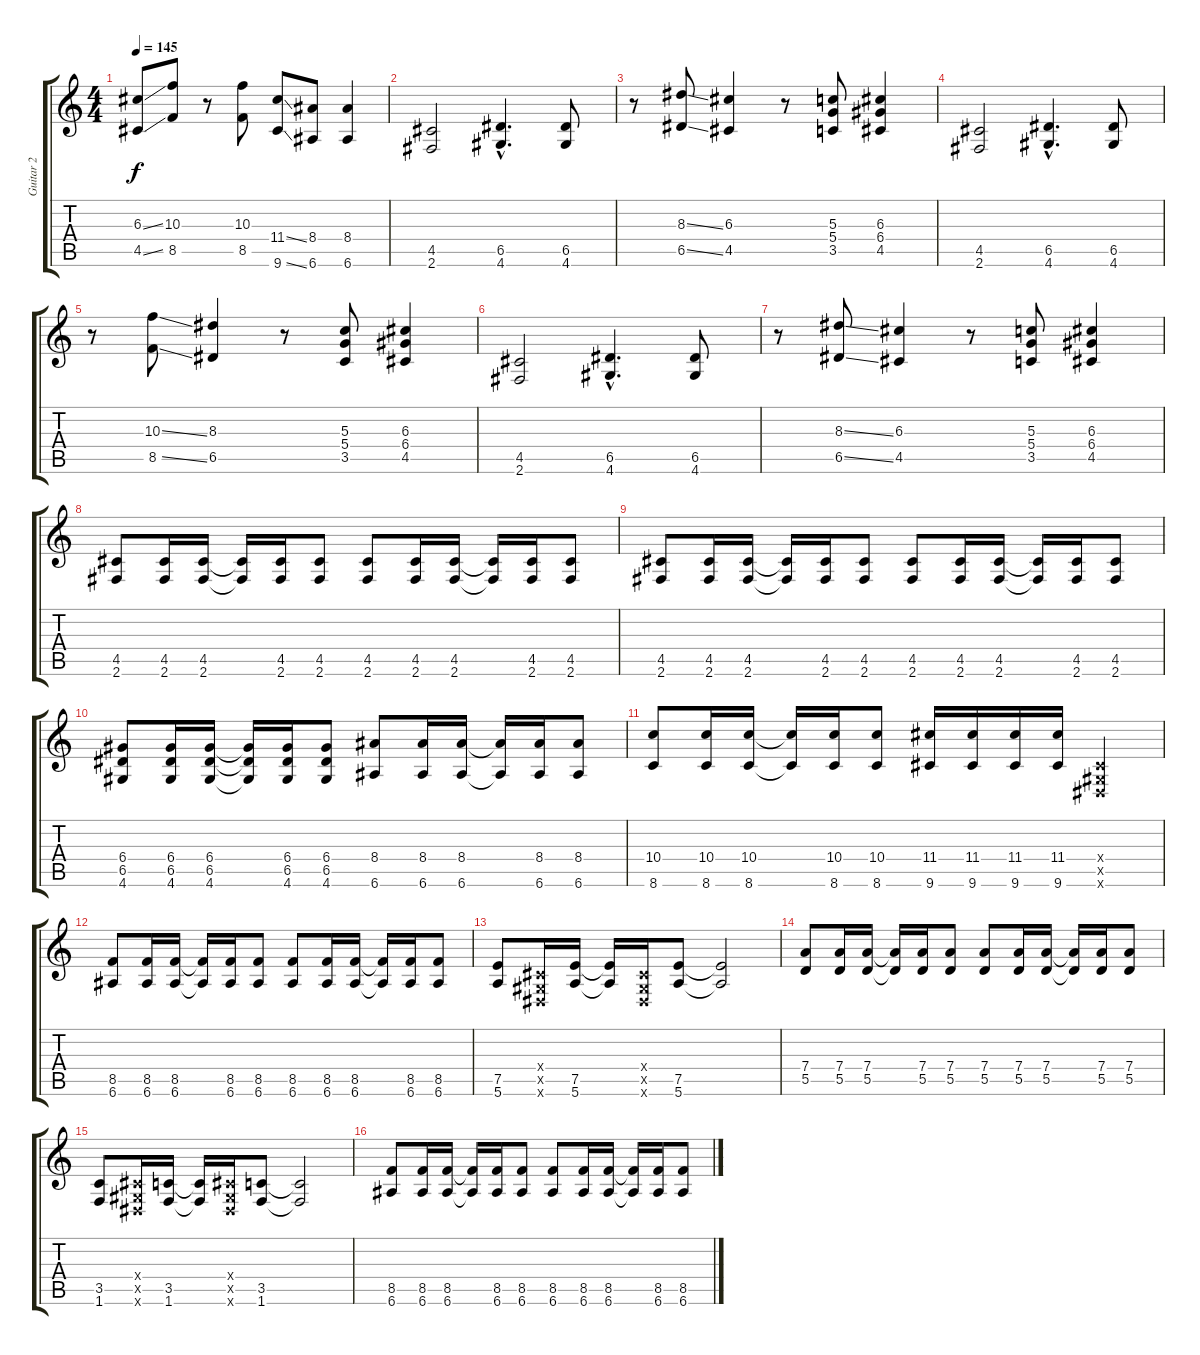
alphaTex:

\track ("Guitar 2" "Guitar 2") {instrument distortionguitar}
\staff {score tabs}
\tuning (E4 B3 G3 D3 A2 E2) {hide}
\ts (4 4)
\tempo 145
\clef g2
\ks c
(6.3{ss} 4.5{ss}).8{dy f} (10.3 8.5).8 r.8 (10.3 8.5).8 (11.4{ss} 9.6{ss}).8 (8.4 6.6).8 (8.4 6.6).4 |
(4.5 2.6).2 (6.5{hac} 4.6{hac}).4{d} (6.5 4.6).8 |
r.8 (8.3{ss} 6.5{ss}).8 (6.3 4.5).4 r.8 (5.3 5.4 3.5).8 (6.3 6.4 4.5).4 |
(4.5 2.6).2 (6.5{hac} 4.6{hac}).4{d} (6.5 4.6).8 |
r.8 (10.3{ss} 8.5{ss}).8 (8.3 6.5).4 r.8 (5.3 5.4 3.5).8 (6.3 6.4 4.5).4 |
(4.5 2.6).2 (6.5{hac} 4.6{hac}).4{d} (6.5 4.6).8 |
r.8 (8.3{ss} 6.5{ss}).8 (6.3 4.5).4 r.8 (5.3 5.4 3.5).8 (6.3 6.4 4.5).4 |
(4.5 2.6).8 (4.5 2.6).16 (4.5 2.6).16 (4.5{t} 2.6{t}).16 (4.5 2.6).16 (4.5 2.6).8 (4.5 2.6).8 (4.5 2.6).16 (4.5 2.6).16 (4.5{t} 2.6{t}).16 (4.5 2.6).16 (4.5 2.6).8 |
(4.5 2.6).8 (4.5 2.6).16 (4.5 2.6).16 (4.5{t} 2.6{t}).16 (4.5 2.6).16 (4.5 2.6).8 (4.5 2.6).8 (4.5 2.6).16 (4.5 2.6).16 (4.5{t} 2.6{t}).16 (4.5 2.6).16 (4.5 2.6).8 |
(6.4 6.5 4.6).8 (6.4 6.5 4.6).16 (6.4 6.5 4.6).16 (6.4{t} 6.5{t} 4.6{t}).16 (6.4 6.5 4.6).16 (6.4 6.5 4.6).8 (8.4 6.6).8 (8.4 6.6).16 (8.4 6.6).16 (8.4{t} 6.6{t}).16 (8.4 6.6).16 (8.4 6.6).8 |
(10.4 8.6).8 (10.4 8.6).16 (10.4 8.6).16 (10.4{t} 8.6{t}).16 (10.4 8.6).16 (10.4 8.6).8 (11.4 9.6).16 (11.4 9.6).16 (11.4 9.6).16 (11.4 9.6).16 (-1.4{x} -1.5{x} -1.6{x}).4 |
(8.5 6.6).8 (8.5 6.6).16 (8.5 6.6).16 (8.5{t} 6.6{t}).16 (8.5 6.6).16 (8.5 6.6).8 (8.5 6.6).8 (8.5 6.6).16 (8.5 6.6).16 (8.5{t} 6.6{t}).16 (8.5 6.6).16 (8.5 6.6).8 |
(7.5 5.6).8 (-1.4{x} -1.5{x} -1.6{x}).16 (7.5 5.6).16 (7.5{t} 5.6{t}).16 (-1.4{x} -1.5{x} -1.6{x}).16 (7.5 5.6).8 (7.5{t} 5.6{t}).2 |
(7.4 5.5).8 (7.4 5.5).16 (7.4 5.5).16 (7.4{t} 5.5{t}).16 (7.4 5.5).16 (7.4 5.5).8 (7.4 5.5).8 (7.4 5.5).16 (7.4 5.5).16 (7.4{t} 5.5{t}).16 (7.4 5.5).16 (7.4 5.5).8 |
(3.5 1.6).8 (-1.4{x} -1.5{x} -1.6{x}).16 (3.5 1.6).16 (3.5{t} 1.6{t}).16 (-1.4{x} -1.5{x} -1.6{x}).16 (3.5 1.6).8 (3.5{t} 1.6{t}).2 |
(8.5 6.6).8 (8.5 6.6).16 (8.5 6.6).16 (8.5{t} 6.6{t}).16 (8.5 6.6).16 (8.5 6.6).8 (8.5 6.6).8 (8.5 6.6).16 (8.5 6.6).16 (8.5{t} 6.6{t}).16 (8.5 6.6).16 (8.5 6.6).8
